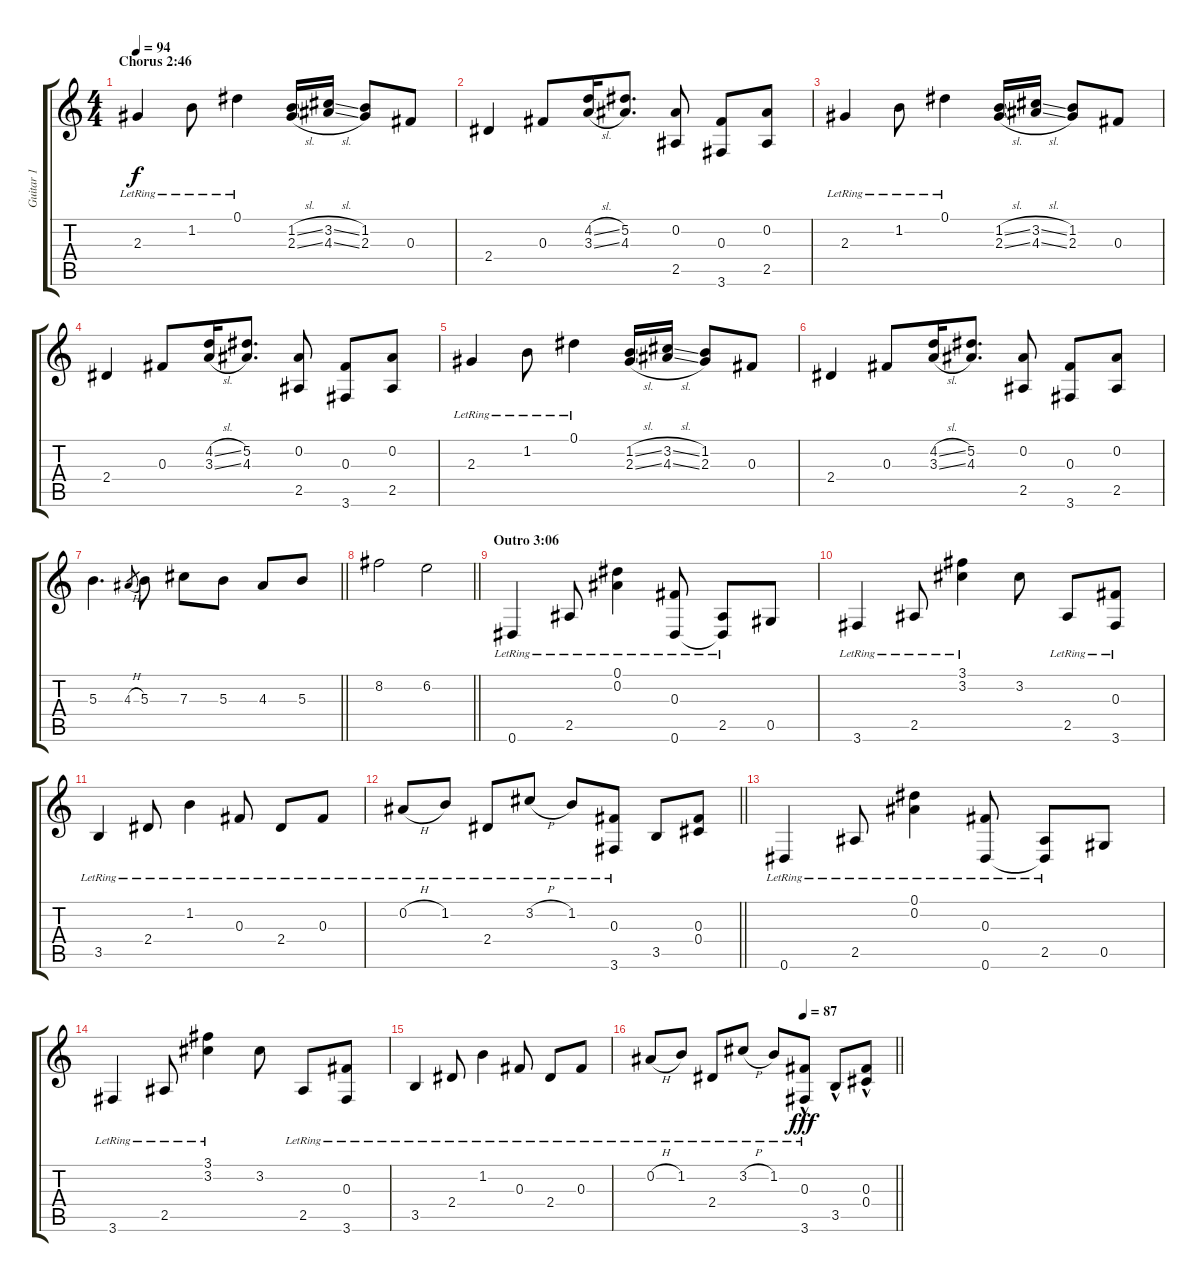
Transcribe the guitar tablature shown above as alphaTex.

\track ("Guitar 1" "Guitar 1") {instrument electricguitarclean}
\staff {score tabs}
\tuning (Eb4 Bb3 Gb3 Db3 Ab2 Eb2) {hide}
\ts (4 4)
\section ("" "Chorus 2:46")
\tempo 94
\clef g2
\ks c
2.3{lr}.4{dy f} 1.2{lr}.8 0.1{lr}.4 (1.2{sl} 2.3{sl}).16 (3.2{sl} 4.3{sl}).16 (1.2 2.3).8 0.3.8 |
2.4.4 0.3.8 (4.2{sl} 3.3{sl}).16 (5.2 4.3).8{d} (0.2 2.5).8 (0.3 3.6).8 (0.2 2.5).8 |
2.3{lr}.4 1.2{lr}.8 0.1{lr}.4 (1.2{sl} 2.3{sl}).16 (3.2{sl} 4.3{sl}).16 (1.2 2.3).8 0.3.8 |
2.4.4 0.3.8 (4.2{sl} 3.3{sl}).16 (5.2 4.3).8{d} (0.2 2.5).8 (0.3 3.6).8 (0.2 2.5).8 |
2.3{lr}.4 1.2{lr}.8 0.1{lr}.4 (1.2{sl} 2.3{sl}).16 (3.2{sl} 4.3{sl}).16 (1.2 2.3).8 0.3.8 |
2.4.4 0.3.8 (4.2{sl} 3.3{sl}).16 (5.2 4.3).8{d} (0.2 2.5).8 (0.3 3.6).8 (0.2 2.5).8 |
\barLineRight lightlight
5.3.4{d} 4.3{h}.8{gr} 5.3.8 7.3.8 5.3.8 4.3.8 5.3.8 |
\barLineRight lightlight
8.2.2 6.2.2 |
\section ("" "Outro 3:06")
0.6{lr}.4 2.5{lr}.8 (0.1{lr} 0.2{lr}).4 (0.3{lr} 0.6{lr}).8 (2.5{lr} 0.6{t}).8 0.5.8 |
3.6{lr}.4 2.5{lr}.8 (3.1{lr} 3.2{lr}).4 3.2.8 2.5{lr}.8 (0.3{lr} 3.6{lr}).8 |
3.5{lr}.4 2.4{lr}.8 1.2{lr}.4 0.3{lr}.8 2.4{lr}.8 0.3{lr}.8 |
\barLineRight lightlight
0.2{h lr}.8 1.2{lr}.8 2.4{lr}.8 3.2{h lr}.8 1.2{lr}.8 (0.3{lr} 3.6{lr}).8 3.5.8 (0.3 0.4).8 |
0.6{lr}.4 2.5{lr}.8 (0.1{lr} 0.2{lr}).4 (0.3{lr} 0.6{lr}).8 (2.5{lr} 0.6{t}).8 0.5.8 |
3.6{lr}.4 2.5{lr}.8 (3.1{lr} 3.2{lr}).4 3.2.8 2.5{lr}.8 (0.3{lr} 3.6{lr}).8 |
3.5{lr}.4 2.4{lr}.8 1.2{lr}.4 0.3{lr}.8 2.4{lr}.8 0.3{lr}.8 |
\tempo (87 0.625)
\barLineRight lightlight
0.2{h lr}.8 1.2{lr}.8 2.4{lr}.8 3.2{h lr}.8 1.2{lr}.8 (0.3{hac lr} 3.6{hac lr}).8{dy fff} 3.5{hac}.8 (0.3{hac} 0.4{hac}).8
